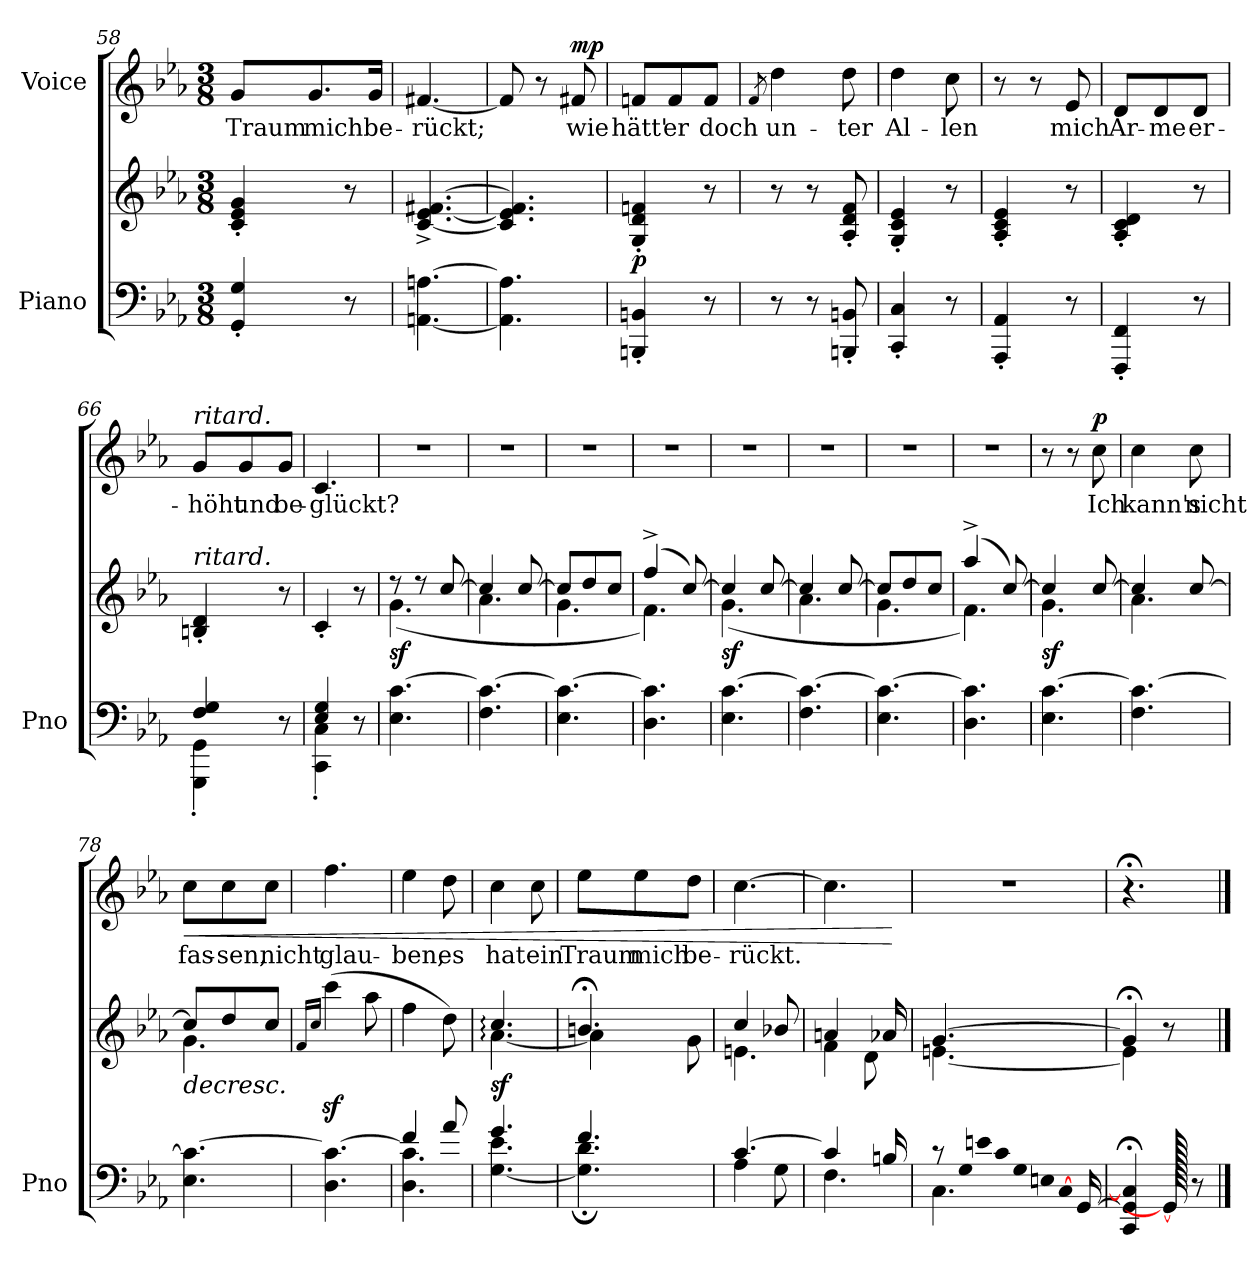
**kern	**kern	**dynam	**kern	**text	**dynam
*part2	*part2	*part2	*part1	*part1	*part1
*staff3	*staff2	*staff2/3	*staff1	*staff1	*staff1
*I"Piano	*	*	*I"Voice	*	*
*I'Pno	*	*	*	*	*
*clefF4	*clefG2	*	*clefG2	*	*
*k[b-e-a-]	*k[b-e-a-]	*	*k[b-e-a-]	*	*
*M3/8	*M3/8	*	*M3/8	*	*
=58	=58	=58	=58	=58	=58
!	!	!	!	!LO:LY:b	!
4GG/' 4G/'	4c/' 4e-/' 4g/'	.	8g/L	Traum	.
!	!	!	!	!LO:LY:b	!
.	.	.	8.g/	mich	.
8r	8r	.	.	.	.
!	!	!	!	!LO:LY:b	!
.	.	.	16g/Jk	be-	.
=59	=59	=59	=59	=59	=59
!	!	!	!	!LO:LY:b	!
[4.AAn\ [4.An\	[4.c/^ [4.e-/^ [4.f#X/^	.	[4.f#X/	-rückt;	.
=60	=60	=60	=60	=60	=60
4.AA\] 4.A\]	4.c/] 4.e-/] 4.f#/]	.	8f#/]	.	.
.	.	.	8r	.	.
!	!	!	!	!LO:LY:b	!LO:DY:a
.	.	.	8f#X/	wie	mp
=61	=61	=61	=61	=61	=61
!	!	!LO:DY:b	!	!LO:LY:b	!
4BBBn/' 4BBn/'	4G/' 4d/' 4fn/'	p	8fn/L	hätt'	.
!	!	!	!	!LO:LY:b	!
.	.	.	8f/	er	.
!	!	!	!	!LO:LY:b	!
8r	8r	.	8f/J	doch	.
=62	=62	=62	=62	=62	=62
.	.	.	8qf/	.	.
!	!	!	!	!LO:LY:b	!
8r	8r	.	4dd\	un-	.
8r	8r	.	.	.	.
!	!	!	!	!LO:LY:b	!
8BBBn/' 8BBn/'	8A-/' 8d/' 8f/'	.	8dd\	-ter	.
=63	=63	=63	=63	=63	=63
!	!	!	!	!LO:LY:b	!
4CC/' 4C/'	4G/' 4c/' 4e-/'	.	4dd\	Al-	.
!	!	!	!	!LO:LY:b	!
8r	8r	.	8cc\	-len	.
=64	=64	=64	=64	=64	=64
4AAA-/' 4AA-/'	4A-/' 4c/' 4e-/'	.	8r	.	.
.	.	.	8r	.	.
!	!	!	!	!LO:LY:b	!
8r	8r	.	8e-/	mich	.
!!LO:LB:g=z
=65	=65	=65	=65	=65	=65
!	!	!	!	!LO:LY:b	!
4FFF/' 4FF/'	4A-/' 4c/' 4d/'	.	8d/L	Ar-	.
!	!	!	!	!LO:LY:b	!
.	.	.	8d/	-me	.
!	!	!	!	!LO:LY:b	!
8r	8r	.	8d/J	er-	.
=66	=66	=66	=66	=66	=66
*^	*	*	*	*	*
!	!	!	!	!LO:TX:a:i:t=ritard.	!	!
!	!	!LO:TX:a:i:t=ritard.	!	!	!	!
!	!	!	!	!	!LO:LY:b	!
4F/ 4G/	4GGG\' 4GG\'	4Bn/' 4d/'	.	8g/L	-höht	.
!	!	!	!	!	!LO:LY:b	!
.	.	.	.	8g/	und	.
!	!	!	!	!	!LO:LY:b	!
8r	8ryy	8r	.	8g/J	be-	.
=67	=67	=67	=67	=67	=67	=67
*	*	*	*	*MM100	*	*
!	!	!	!	!	!LO:LY:b	!
4E-/ 4G/	4CC\' 4C\'	4c'/	.	4.c/	-glückt?	.
8r	8ryy	8r	.	.	.	.
=68	=68	=68	=68	=68	=68	=68
*	*	*^	*	*	*	*
!	!	!	!	!LO:DY:b	!	!	!
*v	*v	*	*	*	*	*	*
4.E-\ [4.c\	8r	(4.g\	sf	4.r	.	.
.	8r	.	.	.	.	.
.	[8cc/	.	.	.	.	.
=69	=69	=69	=69	=69	=69	=69
4.F\ 4.c\_	4cc/]	4.a-\	.	4.r	.	.
.	[8cc/	.	.	.	.	.
=70	=70	=70	=70	=70	=70	=70
4.E-\ 4.c\_	8cc/L]	4.g\	.	4.r	.	.
.	8dd/	.	.	.	.	.
.	8cc/J	.	.	.	.	.
=71	=71	=71	=71	=71	=71	=71
4.D\ 4.c\]	(4ff^/	4.f\)	.	4.r	.	.
.	[8cc/)	.	.	.	.	.
=72	=72	=72	=72	=72	=72	=72
!	!	!	!LO:DY:b	!	!	!
4.E-\ [4.c\	4cc/]	(4.g\	sf	4.r	.	.
.	[8cc/	.	.	.	.	.
=73	=73	=73	=73	=73	=73	=73
4.F\ 4.c\_	4cc/]	4.a-\	.	4.r	.	.
.	[8cc/	.	.	.	.	.
=74	=74	=74	=74	=74	=74	=74
4.E-\ 4.c\_	8cc/L]	4.g\	.	4.r	.	.
.	8dd/	.	.	.	.	.
.	8cc/J	.	.	.	.	.
=75	=75	=75	=75	=75	=75	=75
4.D\ 4.c\]	(4aa-^/	4.f\)	.	4.r	.	.
.	[8cc/)	.	.	.	.	.
!!LO:LB:g=z
=76	=76	=76	=76	=76	=76	=76
!	!	!	!LO:DY:b	!	!	!
4.E-\ [4.c\	4cc/]	4.g\	sf	8r	.	.
.	.	.	.	8r	.	.
!	!	!	!	!	!LO:LY:b	!LO:DY:a
.	[8cc/	.	.	8cc\	Ich	p
=77	=77	=77	=77	=77	=77	=77
!	!	!	!	!	!LO:LY:b	!
4.F\ 4.c\_	4cc/]	4.a-\	.	4cc\	kann's	.
!	!	!	!	!	!LO:LY:b	!
.	[8cc/	.	.	8cc\	nicht	.
=78	=78	=78	=78	=78	=78	=78
*	*	*	*	*MM95	*	*
!	!	!	!LO:HP:b	!	!LO:LY:b	!LO:HP:b
4.E-\ 4.c\_	8cc/L]	4.g\	>	8cc\L	fas-	<
!	!	!	!	!	!LO:LY:b	!
.	8dd/	.	.	8cc\	-sen,	.
!	!	!	!	!	!LO:LY:b	!
.	8cc/J	.	.	8cc\J	nicht	.
*	*v	*v	*	*	*	*
=79	=79	=79	=79	=79	=79
*	*	*	*MM91	*	*
.	16qf/LL	.	.	.	.
.	16qcc/JJ	.	.	.	.
!	!	!	!	!LO:LY:b	!
4.D\ 4.c\_	(4cccz<\	.	4.ff\	glau-	.
.	8aa-\	.	.	.	.
=80	=80	=80	=80	=80	=80
*	*	*	*MM87	*	*
*^	*	*	*	*	*
!	!	!	!	!	!LO:LY:b	!
4f/	4.D\ 4.c\]	4ff\	.	4ee-\	-ben,	.
!	!	!	!	!	!LO:LY:b	!
8a-/	.	8dd\)	.	8dd\	es	.
=81	=81	=81	=81	=81	=81	=81
*	*	*	*	*MM83	*	*
*	*	*^	*	*	*	*
!	!	!	!	!LO:DY:b	!	!LO:LY:b	!
4.g/	[4.G\ 4.e-\	4.cc:/	[4.a-:\	sf	4cc\	hat	.
!	!	!	!	!	!	!LO:LY:b	!
.	.	.	.	.	8cc\	ein	.
=82	=82	=82	=82	=82	=82	=82	=82
*	*	*	*	*	*MM79	*	*
!	!	!	!	!	!	!LO:LY:b	!
4.f/	4.G\]; 4.d\;	4.bn;</	4a-\]	.	8ee-\L	Traum	.
!	!	!	!	!	!	!LO:LY:b	!
.	.	.	.	.	8ee-\	mich	.
!	!	!	!	!	!	!LO:LY:b	!
.	.	.	8g\	.	8dd\J	be-	.
=83	=83	=83	=83	=83	=83	=83	=83
*	*	*	*	*	*MM75	*	*
!	!	!	!	!	!	!LO:LY:b	!
[4.c/	4A-\	4cc/	4.en\	.	[4.cc\	-rückt.	.
.	8G\	8b-X/	.	.	.	.	.
=84	=84	=84	=84	=84	=84	=84	=84
4c/]	4.F\	4an/	4f\	.	4.cc\]	.	.
16ryy	.	16ryy	8d\	.	.	.	.
16Bn/	.	16a-X/	.	.	.	.	.
*v	*v	*	*	*	*	*	*
*	*v	*v	*	*	*	*
.	.	]	.	.	[
=85	=85	=85	=85	=85	=85
*	*	*	*MM40	*	*
*^	*^	*	*	*	*
8r	4.C\	[4.g/	[4.en\	.	4.r	.	.
*Xtuplet	*	*	*	*	*	*	*
!LO:N:vis=4	!	!	!	!	!	!	!
640%23G/	.	.	.	.	.	.	.
!LO:N:vis=4	!	!	!	!	!	!	!
640%23en/	.	.	.	.	.	.	.
!LO:N:vis=4	!	!	!	!	!	!	!
640%23c/	.	.	.	.	.	.	.
!LO:N:vis=4	!	!	!	!	!	!	!
640%23G/	.	.	.	.	.	.	.
!LO:N:vis=4	!	!	!	!	!	!	!
640%23En/	.	.	.	.	.	.	.
!LO:N:vis=4	!	!	!	!	!	!	!
[640%23C/	.	.	.	.	.	.	.
[320%11GG/	.	.	.	.	.	.	.
*v	*v	*	*	*	*	*	*
=86	=86	=86	=86	=86	=86	=86
*	*	*	*	*MM60	*	*
4CC/;< 4GG/];< 4C/];<	4g;</]	4e\]	.	4.r;<	.	.
640GG/_	8r	8ryy	.	.	.	.
8r	.	.	.	.	.	.
.	640ryy	640ryy	.	640ryy	.	.
*	*v	*v	*	*	*	*
==	==	==	==	==	==
*-	*-	*-	*-	*-	*-
